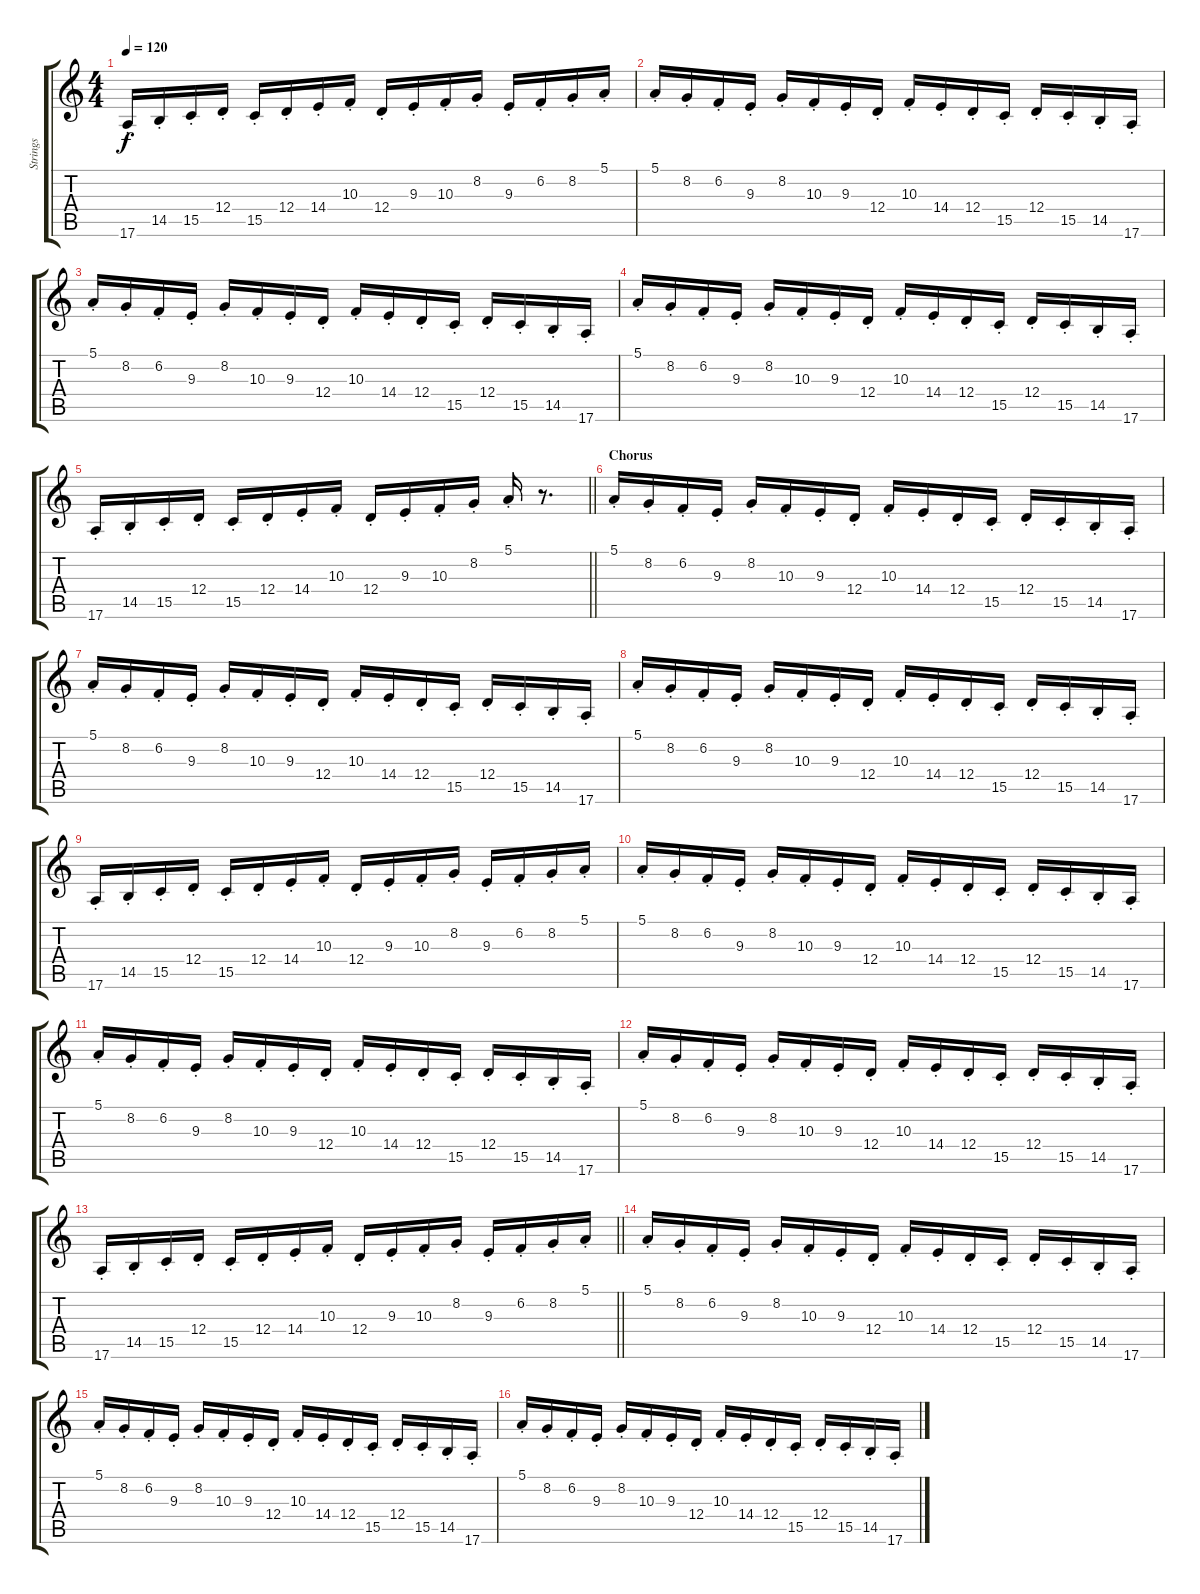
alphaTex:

\track ("Strings" "Strings") {instrument stringensemble1}
\staff {score tabs}
\tuning (E4 B3 G3 D3 A2 E2) {hide}
\ts (4 4)
\tempo 120
\clef g2
\ks c
17.6{st}.16{dy f} 14.5{st}.16 15.5{st}.16 12.4{st}.16 15.5{st}.16 12.4{st}.16 14.4{st}.16 10.3{st}.16 12.4{st}.16 9.3{st}.16 10.3{st}.16 8.2{st}.16 9.3{st}.16 6.2{st}.16 8.2{st}.16 5.1{st}.16 |
5.1{st}.16 8.2{st}.16 6.2{st}.16 9.3{st}.16 8.2{st}.16 10.3{st}.16 9.3{st}.16 12.4{st}.16 10.3{st}.16 14.4{st}.16 12.4{st}.16 15.5{st}.16 12.4{st}.16 15.5{st}.16 14.5{st}.16 17.6{st}.16 |
5.1{st}.16 8.2{st}.16 6.2{st}.16 9.3{st}.16 8.2{st}.16 10.3{st}.16 9.3{st}.16 12.4{st}.16 10.3{st}.16 14.4{st}.16 12.4{st}.16 15.5{st}.16 12.4{st}.16 15.5{st}.16 14.5{st}.16 17.6{st}.16 |
5.1{st}.16 8.2{st}.16 6.2{st}.16 9.3{st}.16 8.2{st}.16 10.3{st}.16 9.3{st}.16 12.4{st}.16 10.3{st}.16 14.4{st}.16 12.4{st}.16 15.5{st}.16 12.4{st}.16 15.5{st}.16 14.5{st}.16 17.6{st}.16 |
\barLineRight lightlight
17.6{st}.16 14.5{st}.16 15.5{st}.16 12.4{st}.16 15.5{st}.16 12.4{st}.16 14.4{st}.16 10.3{st}.16 12.4{st}.16 9.3{st}.16 10.3{st}.16 8.2{st}.16 5.1{st}.16 r.8{d} |
\section ("" "Chorus")
5.1{st}.16 8.2{st}.16 6.2{st}.16 9.3{st}.16 8.2{st}.16 10.3{st}.16 9.3{st}.16 12.4{st}.16 10.3{st}.16 14.4{st}.16 12.4{st}.16 15.5{st}.16 12.4{st}.16 15.5{st}.16 14.5{st}.16 17.6{st}.16 |
5.1{st}.16 8.2{st}.16 6.2{st}.16 9.3{st}.16 8.2{st}.16 10.3{st}.16 9.3{st}.16 12.4{st}.16 10.3{st}.16 14.4{st}.16 12.4{st}.16 15.5{st}.16 12.4{st}.16 15.5{st}.16 14.5{st}.16 17.6{st}.16 |
5.1{st}.16 8.2{st}.16 6.2{st}.16 9.3{st}.16 8.2{st}.16 10.3{st}.16 9.3{st}.16 12.4{st}.16 10.3{st}.16 14.4{st}.16 12.4{st}.16 15.5{st}.16 12.4{st}.16 15.5{st}.16 14.5{st}.16 17.6{st}.16 |
17.6{st}.16 14.5{st}.16 15.5{st}.16 12.4{st}.16 15.5{st}.16 12.4{st}.16 14.4{st}.16 10.3{st}.16 12.4{st}.16 9.3{st}.16 10.3{st}.16 8.2{st}.16 9.3{st}.16 6.2{st}.16 8.2{st}.16 5.1{st}.16 |
5.1{st}.16 8.2{st}.16 6.2{st}.16 9.3{st}.16 8.2{st}.16 10.3{st}.16 9.3{st}.16 12.4{st}.16 10.3{st}.16 14.4{st}.16 12.4{st}.16 15.5{st}.16 12.4{st}.16 15.5{st}.16 14.5{st}.16 17.6{st}.16 |
5.1{st}.16 8.2{st}.16 6.2{st}.16 9.3{st}.16 8.2{st}.16 10.3{st}.16 9.3{st}.16 12.4{st}.16 10.3{st}.16 14.4{st}.16 12.4{st}.16 15.5{st}.16 12.4{st}.16 15.5{st}.16 14.5{st}.16 17.6{st}.16 |
5.1{st}.16 8.2{st}.16 6.2{st}.16 9.3{st}.16 8.2{st}.16 10.3{st}.16 9.3{st}.16 12.4{st}.16 10.3{st}.16 14.4{st}.16 12.4{st}.16 15.5{st}.16 12.4{st}.16 15.5{st}.16 14.5{st}.16 17.6{st}.16 |
\barLineRight lightlight
17.6{st}.16 14.5{st}.16 15.5{st}.16 12.4{st}.16 15.5{st}.16 12.4{st}.16 14.4{st}.16 10.3{st}.16 12.4{st}.16 9.3{st}.16 10.3{st}.16 8.2{st}.16 9.3{st}.16 6.2{st}.16 8.2{st}.16 5.1{st}.16 |
5.1{st}.16 8.2{st}.16 6.2{st}.16 9.3{st}.16 8.2{st}.16 10.3{st}.16 9.3{st}.16 12.4{st}.16 10.3{st}.16 14.4{st}.16 12.4{st}.16 15.5{st}.16 12.4{st}.16 15.5{st}.16 14.5{st}.16 17.6{st}.16 |
5.1{st}.16 8.2{st}.16 6.2{st}.16 9.3{st}.16 8.2{st}.16 10.3{st}.16 9.3{st}.16 12.4{st}.16 10.3{st}.16 14.4{st}.16 12.4{st}.16 15.5{st}.16 12.4{st}.16 15.5{st}.16 14.5{st}.16 17.6{st}.16 |
5.1{st}.16 8.2{st}.16 6.2{st}.16 9.3{st}.16 8.2{st}.16 10.3{st}.16 9.3{st}.16 12.4{st}.16 10.3{st}.16 14.4{st}.16 12.4{st}.16 15.5{st}.16 12.4{st}.16 15.5{st}.16 14.5{st}.16 17.6{st}.16
